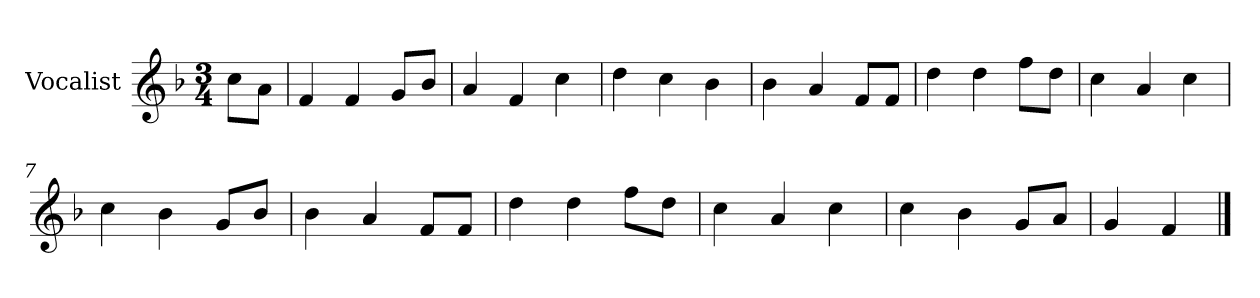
**kern
*part1
*staff1
*I"Vocalist
*k[b-]
*F:
*M3/4
=
8ccL
8aJ
=1
4f
4f
8gL
8b-J
=2
4a
4f
4cc
=3
4dd
4cc
4b-
=4
4b-
4a
8fL
8fJ
=5
4dd
4dd
8ffL
8ddJ
=6
4cc
4a
4cc
=7
4cc
4b-
8gL
8b-J
=8
4b-
4a
8fL
8fJ
=9
4dd
4dd
8ffL
8ddJ
=10
4cc
4a
4cc
=11
4cc
4b-
8gL
8aJ
=12
4g
4f
==
*-
